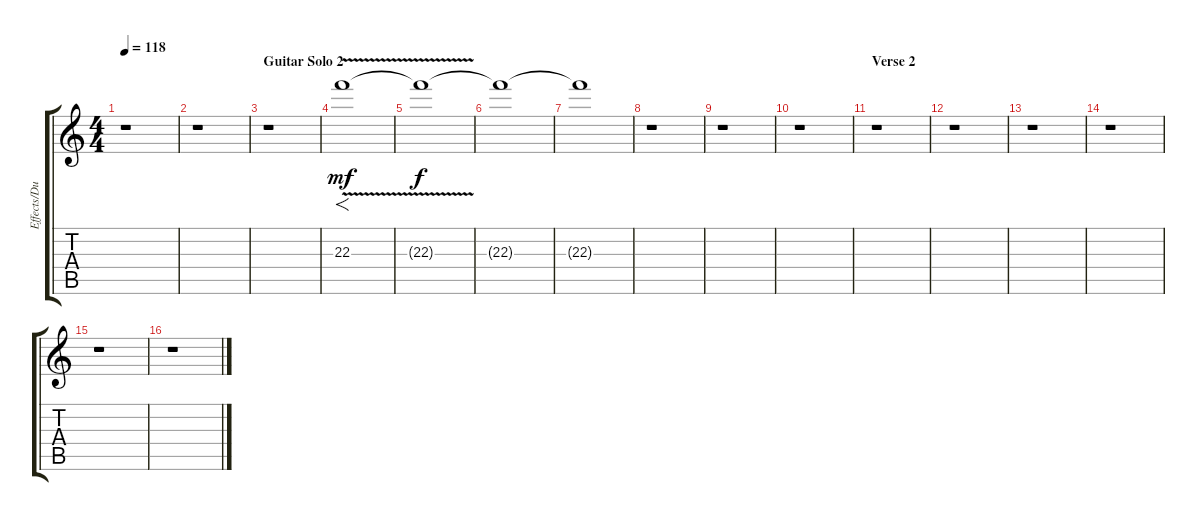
\track ("Effects/Dubs" "Effects/Du") {instrument overdrivenguitar}
\staff {score tabs}
\tuning (E4 B3 G3 D3 A2 E2) {hide}
\ts (4 4)
\tempo 118
\clef g2
\ks c
r.1{dy mf} |
r.1 |
\section ("" "Guitar Solo 2")
r.1 |
22.3{v}.1{f volume 13} |
22.3{t}.1{dy f} |
22.3{t}.1 |
22.3{t}.1 |
r.1 |
r.1 |
r.1 |
\section ("" "Verse 2")
r.1 |
r.1 |
r.1 |
r.1 |
r.1 |
r.1
